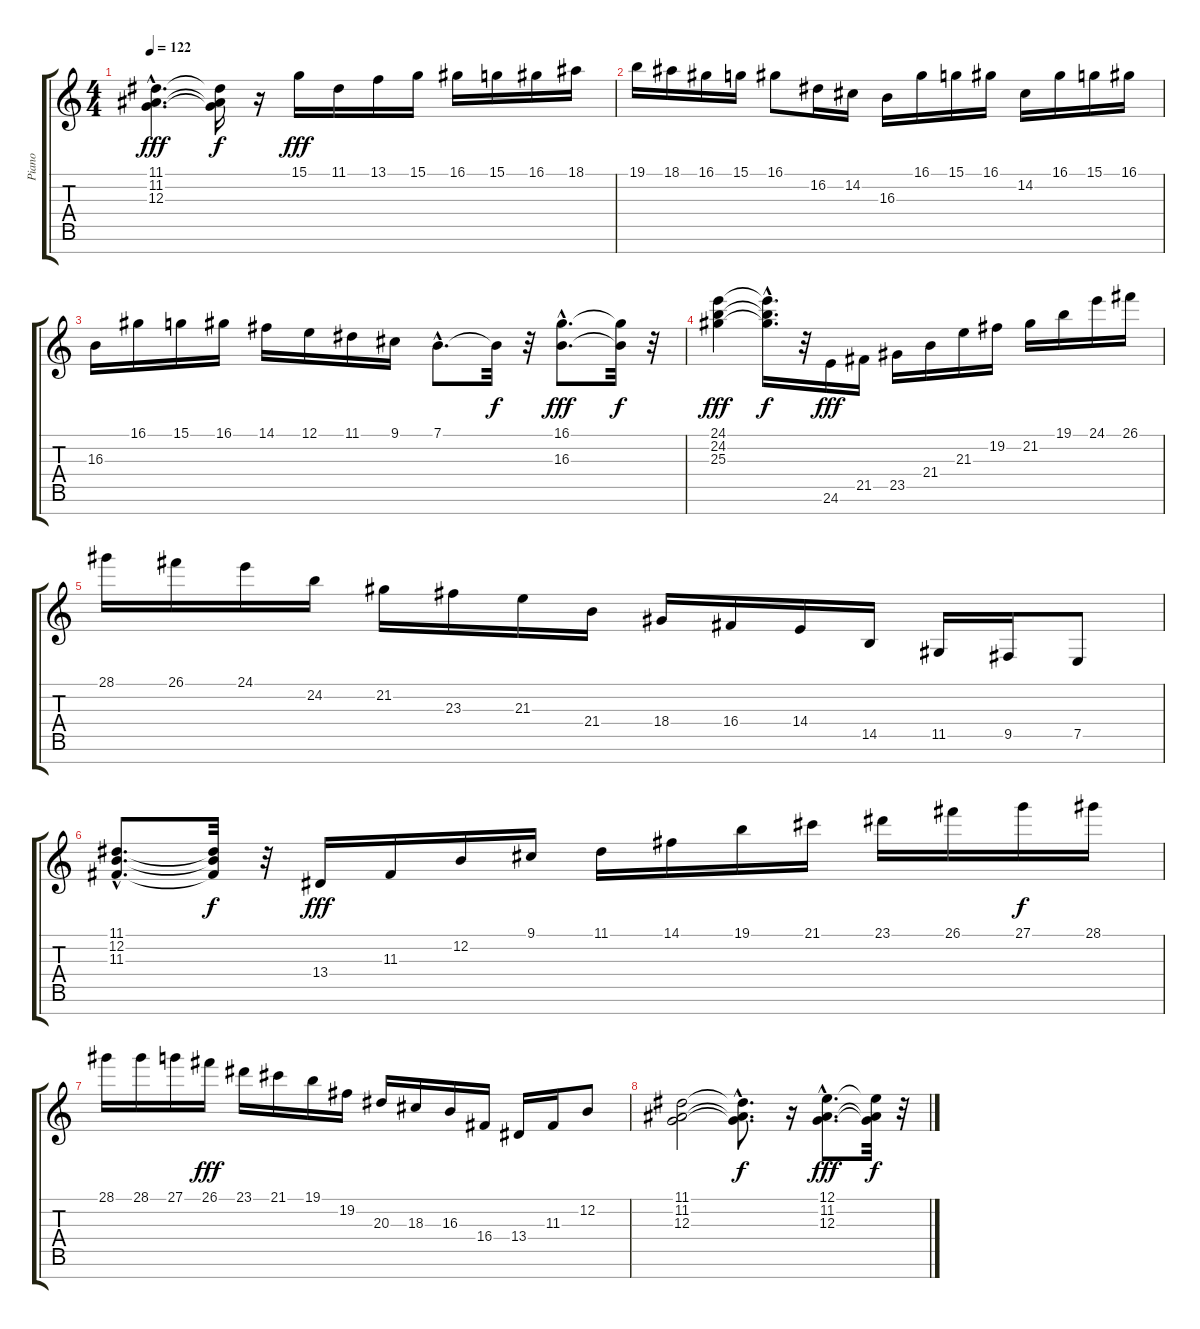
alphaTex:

\track ("Piano" "Piano") {instrument brightacousticpiano}
\staff {score tabs}
\tuning (E4 B3 G3 D3 A2 E2 B1) {hide}
\ts (4 4)
\tempo 122
\clef g2
\ks c
(11.1{hac} 11.2{hac} 12.3{hac}).4{d dy fff} (11.1{t} 11.2{t} 12.3{t}).16{dy f} r.16 15.1.16{dy fff} 11.1.16 13.1.16 15.1.16 16.1.16 15.1.16 16.1.16 18.1.16 |
19.1.16 18.1.16 16.1.16 15.1.16 16.1.8 16.2.16 14.2.16 16.3.16 16.1.16 15.1.16 16.1.16 14.2.16 16.1.16 15.1.16 16.1.16 |
16.3.16 16.1.16 15.1.16 16.1.16 14.1.16 12.1.16 11.1.16 9.1.16 7.1{hac}.8{d} 7.1{t}.32{dy f} r.32 (16.1{hac} 16.3{hac}).8{d dy fff} (16.1{t} 16.3{t}).32{dy f} r.32 |
(24.1 24.2 25.3).4{dy fff} (24.1{hac t} 24.2{hac t} 25.3{hac t}).16{d dy f} r.32 24.6.16{dy fff} 21.5.16 23.5.16 21.4.16 21.3.16 19.2.16 21.2.16 19.1.16 24.1.16 26.1.16 |
28.1.16 26.1.16 24.1.16 24.2.16 21.2.16 23.3.16 21.3.16 21.4.16 18.4.16 16.4.16 14.4.16 14.5.16 11.5.16 9.5.16 7.5.8 |
(11.1{hac} 12.2{hac} 11.3{hac}).8{d} (11.1{t} 12.2{t} 11.3{t}).32{dy f} r.32 13.4.16{dy fff} 11.3.16 12.2.16 9.1.16 11.1.16 14.1.16 19.1.16 21.1.16 23.1.16 26.1.16 27.1.16{dy f} 28.1.16 |
28.1.16 28.1.16 27.1.16 26.1.16{dy fff} 23.1.16 21.1.16 19.1.16 19.2.16 20.3.16 18.3.16 16.3.16 16.4.16 13.4.16 11.3.16 12.2.8 |
(11.1 11.2 12.3).2 (11.1{hac t} 11.2{hac t} 12.3{hac t}).8{d dy f} r.16 (12.1{hac} 11.2{hac} 12.3{hac}).8{d dy fff} (12.1{t} 11.2{t} 12.3{t}).32{dy f} r.32
